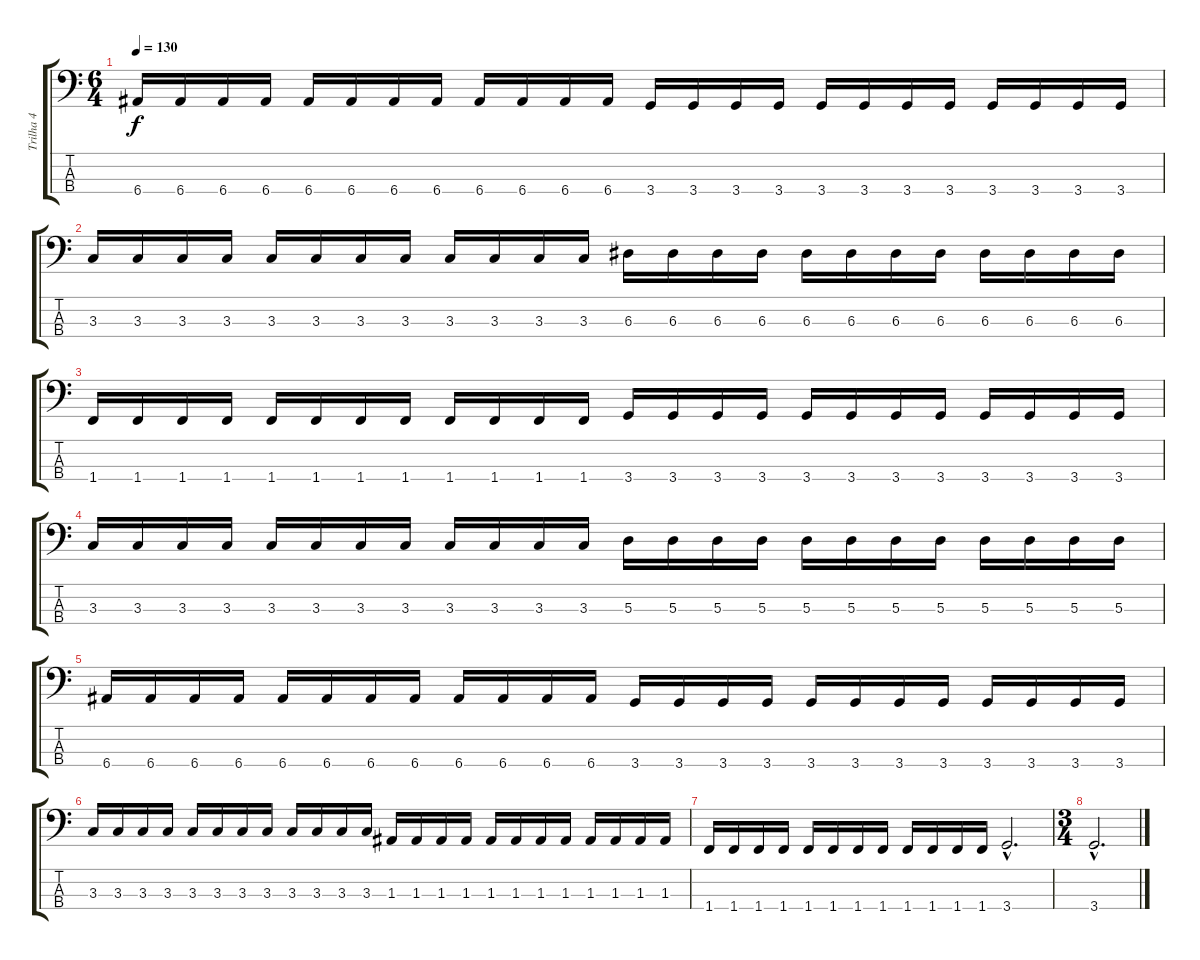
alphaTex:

\track ("Trilha 4" "Trilha 4") {instrument electricbassfinger}
\staff {score tabs}
\tuning (G2 D2 A1 E1) {hide}
\ts (6 4)
\tempo 130
\clef f4
\ks c
6.4.16{dy f} 6.4.16 6.4.16 6.4.16 6.4.16 6.4.16 6.4.16 6.4.16 6.4.16 6.4.16 6.4.16 6.4.16 3.4.16 3.4.16 3.4.16 3.4.16 3.4.16 3.4.16 3.4.16 3.4.16 3.4.16 3.4.16 3.4.16 3.4.16 |
3.3.16 3.3.16 3.3.16 3.3.16 3.3.16 3.3.16 3.3.16 3.3.16 3.3.16 3.3.16 3.3.16 3.3.16 6.3.16 6.3.16 6.3.16 6.3.16 6.3.16 6.3.16 6.3.16 6.3.16 6.3.16 6.3.16 6.3.16 6.3.16 |
1.4.16 1.4.16 1.4.16 1.4.16 1.4.16 1.4.16 1.4.16 1.4.16 1.4.16 1.4.16 1.4.16 1.4.16 3.4.16 3.4.16 3.4.16 3.4.16 3.4.16 3.4.16 3.4.16 3.4.16 3.4.16 3.4.16 3.4.16 3.4.16 |
3.3.16 3.3.16 3.3.16 3.3.16 3.3.16 3.3.16 3.3.16 3.3.16 3.3.16 3.3.16 3.3.16 3.3.16 5.3.16 5.3.16 5.3.16 5.3.16 5.3.16 5.3.16 5.3.16 5.3.16 5.3.16 5.3.16 5.3.16 5.3.16 |
6.4.16 6.4.16 6.4.16 6.4.16 6.4.16 6.4.16 6.4.16 6.4.16 6.4.16 6.4.16 6.4.16 6.4.16 3.4.16 3.4.16 3.4.16 3.4.16 3.4.16 3.4.16 3.4.16 3.4.16 3.4.16 3.4.16 3.4.16 3.4.16 |
3.3.16 3.3.16 3.3.16 3.3.16 3.3.16 3.3.16 3.3.16 3.3.16 3.3.16 3.3.16 3.3.16 3.3.16 1.3.16 1.3.16 1.3.16 1.3.16 1.3.16 1.3.16 1.3.16 1.3.16 1.3.16 1.3.16 1.3.16 1.3.16 |
1.4.16 1.4.16 1.4.16 1.4.16 1.4.16 1.4.16 1.4.16 1.4.16 1.4.16 1.4.16 1.4.16 1.4.16 3.4{hac}.2{d} |
\ts (3 4)
3.4{hac}.2{d}
